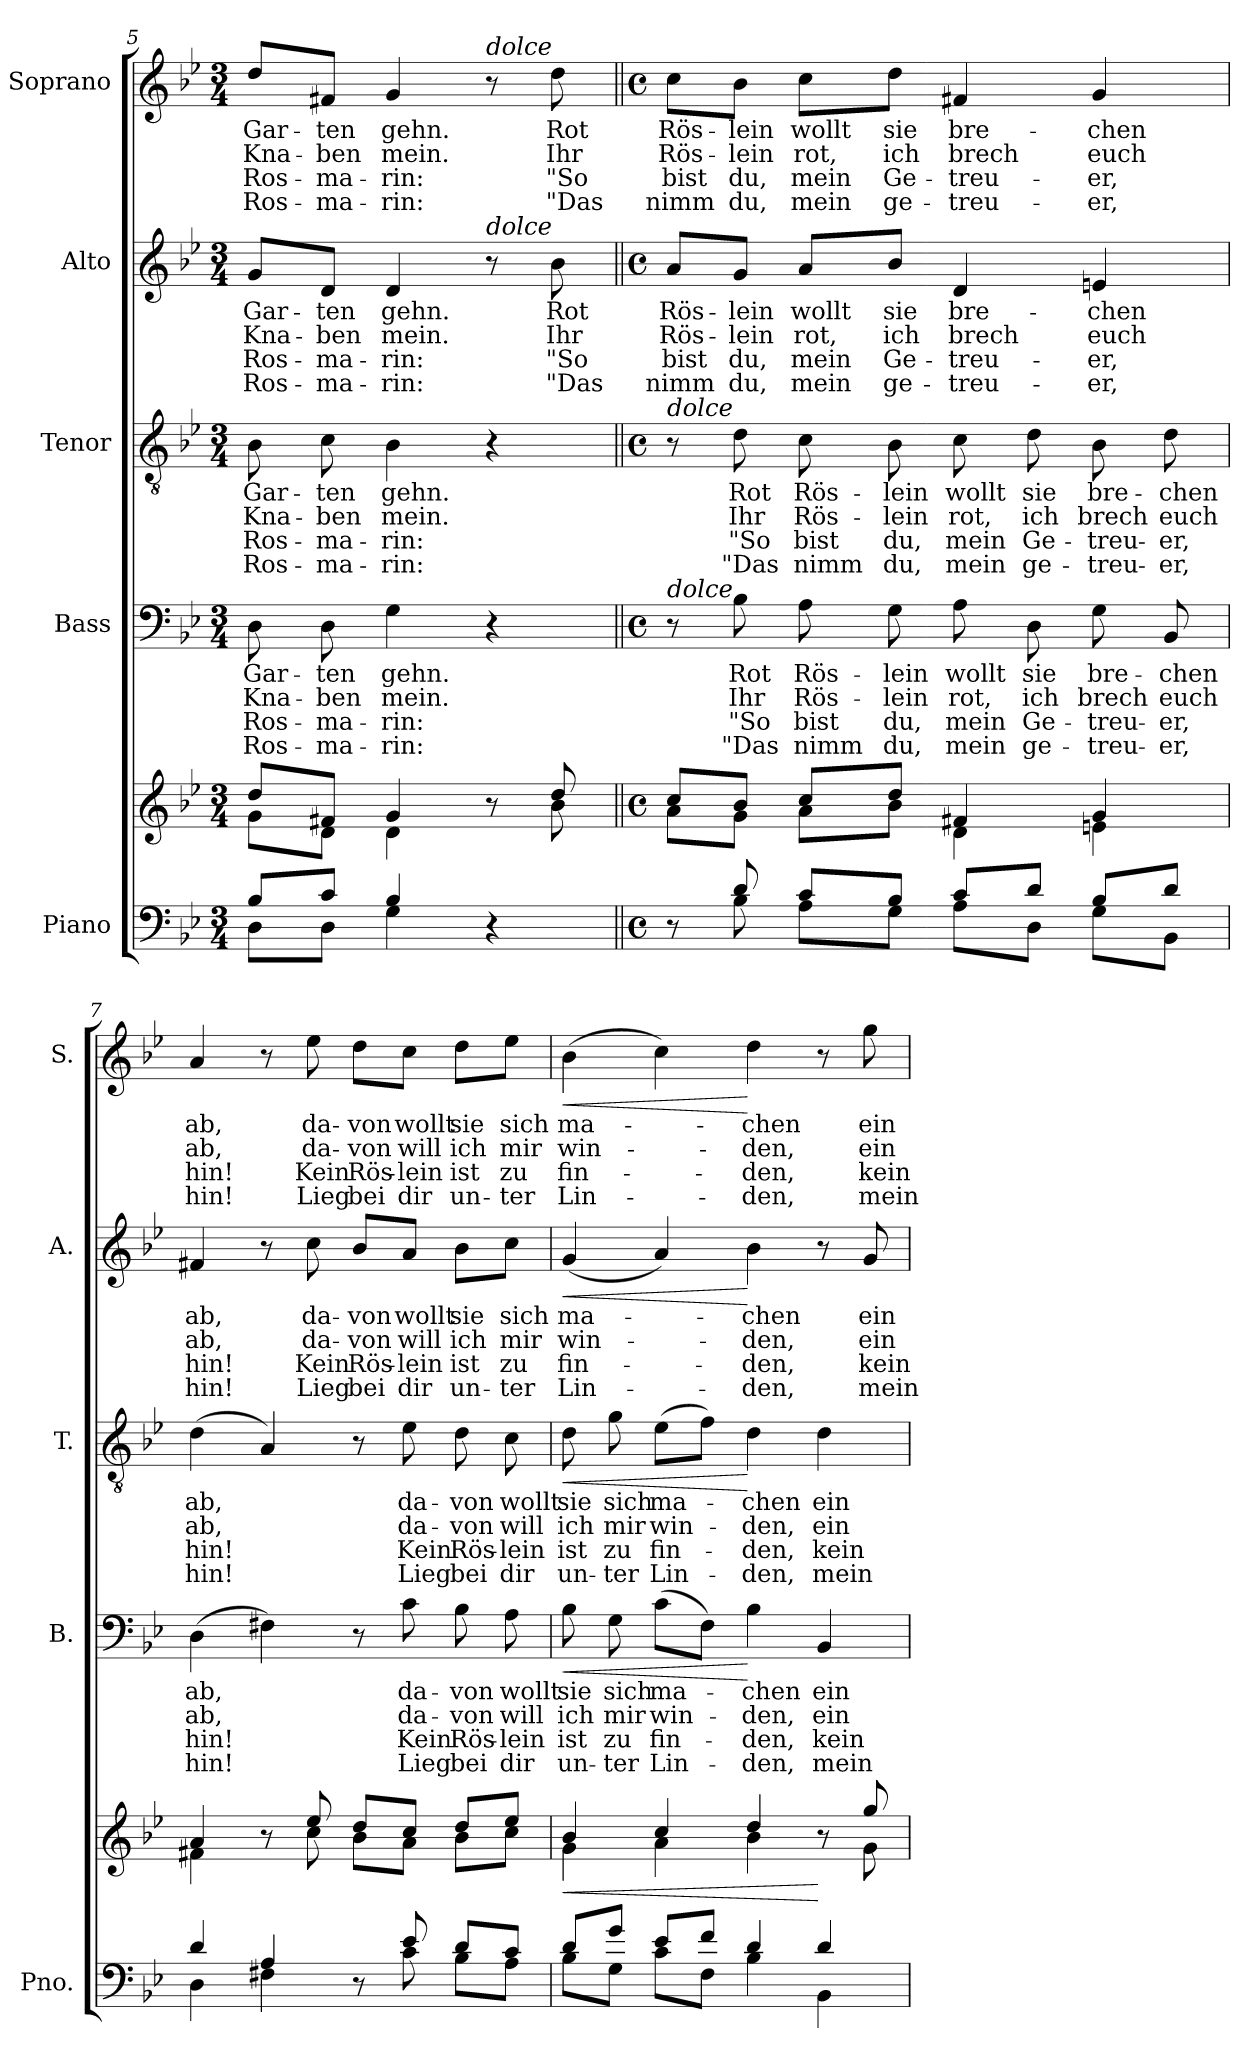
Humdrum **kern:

**kern	**kern	**dynam	**kern	**text	**text	**text	**text	**dynam	**kern	**text	**text	**text	**text	**dynam	**kern	**text	**text	**text	**text	**dynam	**kern	**text	**text	**text	**text	**dynam
*part5	*part5	*part5	*part4	*part4	*part4	*part4	*part4	*part4	*part3	*part3	*part3	*part3	*part3	*part3	*part2	*part2	*part2	*part2	*part2	*part2	*part1	*part1	*part1	*part1	*part1	*part1
*staff6	*staff5	*staff5/6	*staff4	*staff4	*staff4	*staff4	*staff4	*staff4	*staff3	*staff3	*staff3	*staff3	*staff3	*staff3	*staff2	*staff2	*staff2	*staff2	*staff2	*staff2	*staff1	*staff1	*staff1	*staff1	*staff1	*staff1
*I"Piano	*	*	*I"Bass	*	*	*	*	*	*I"Tenor	*	*	*	*	*	*I"Alto	*	*	*	*	*	*I"Soprano	*	*	*	*	*
*I'Pno.	*	*	*I'B.	*	*	*	*	*	*I'T.	*	*	*	*	*	*I'A.	*	*	*	*	*	*I'S.	*	*	*	*	*
!!LO:LB:g=z
*clefF4	*clefG2	*	*clefF4	*	*	*	*	*	*clefGv2	*	*	*	*	*	*clefG2	*	*	*	*	*	*clefG2	*	*	*	*	*
*k[b-e-]	*k[b-e-]	*	*k[b-e-]	*	*	*	*	*	*k[b-e-]	*	*	*	*	*	*k[b-e-]	*	*	*	*	*	*k[b-e-]	*	*	*	*	*
*g:	*g:	*	*g:	*	*	*	*	*	*g:	*	*	*	*	*	*g:	*	*	*	*	*	*g:	*	*	*	*	*
*M3/4	*M3/4	*	*M3/4	*	*	*	*	*	*M3/4	*	*	*	*	*	*M3/4	*	*	*	*	*	*M3/4	*	*	*	*	*
=5	=5	=5	=5	=5	=5	=5	=5	=5	=5	=5	=5	=5	=5	=5	=5	=5	=5	=5	=5	=5	=5	=5	=5	=5	=5	=5
*^	*^	*	*	*	*	*	*	*	*	*	*	*	*	*	*	*	*	*	*	*	*	*	*	*	*	*
!	!	!	!	!	!	!LO:LY:b	!LO:LY:b	!LO:LY:b	!LO:LY:b	!	!	!LO:LY:b	!LO:LY:b	!LO:LY:b	!LO:LY:b	!	!	!LO:LY:b	!LO:LY:b	!LO:LY:b	!LO:LY:b	!	!	!LO:LY:b	!LO:LY:b	!LO:LY:b	!LO:LY:b	!
8B-/L	8D\L	8dd/L	8g\L	.	8D\	Gar-	Kna-	Ros-	Ros-	.	8B-\	Gar-	Kna-	Ros-	Ros-	.	8g/L	Gar-	Kna-	Ros-	Ros-	.	8dd/L	Gar-	Kna-	Ros-	Ros-	.
!	!	!	!	!	!	!LO:LY:b	!LO:LY:b	!LO:LY:b	!LO:LY:b	!	!	!LO:LY:b	!LO:LY:b	!LO:LY:b	!LO:LY:b	!	!	!LO:LY:b	!LO:LY:b	!LO:LY:b	!LO:LY:b	!	!	!LO:LY:b	!LO:LY:b	!LO:LY:b	!LO:LY:b	!
8c/J	8D\J	8f#X/J	8d\J	.	8D\	-ten	-ben	-ma-	-ma-	.	8c\	-ten	-ben	-ma-	-ma-	.	8d/J	-ten	-ben	-ma-	-ma-	.	8f#X/J	-ten	-ben	-ma-	-ma-	.
!	!	!	!	!	!	!LO:LY:b	!LO:LY:b	!LO:LY:b	!LO:LY:b	!	!	!LO:LY:b	!LO:LY:b	!LO:LY:b	!LO:LY:b	!	!	!LO:LY:b	!LO:LY:b	!LO:LY:b	!LO:LY:b	!	!	!LO:LY:b	!LO:LY:b	!LO:LY:b	!LO:LY:b	!
4B-/	4G\	4g/	4d\	.	4G\	gehn.	mein.	-rin:	-rin:	.	4B-\	gehn.	mein.	-rin:	-rin:	.	4d/	gehn.	mein.	-rin:	-rin:	.	4g/	gehn.	mein.	-rin:	-rin:	.
!	!	!	!	!	!	!	!	!	!	!	!	!	!	!	!	!	!	!	!	!	!	!	!LO:TX:a:i:t=dolce	!	!	!	!	!
!	!	!	!	!	!	!	!	!	!	!	!	!	!	!	!	!	!LO:TX:a:i:t=dolce	!	!	!	!	!	!	!	!	!	!	!
4r	4ryy	8r	8ryy	.	4r	.	.	.	.	.	4r	.	.	.	.	.	8r	.	.	.	.	.	8r	.	.	.	.	.
!	!	!	!	!	!	!	!	!	!	!	!	!	!	!	!	!	!	!LO:LY:b	!LO:LY:b	!LO:LY:b	!LO:LY:b	!	!	!LO:LY:b	!LO:LY:b	!LO:LY:b	!LO:LY:b	!
.	.	8dd/	8b-\	.	.	.	.	.	.	.	.	.	.	.	.	.	8b-\	Rot	Ihr	"So	"Das	.	8dd\	Rot	Ihr	"So	"Das	.
=6||	=6||	=6||	=6||	=6||	=6||	=6||	=6||	=6||	=6||	=6||	=6||	=6||	=6||	=6||	=6||	=6||	=6||	=6||	=6||	=6||	=6||	=6||	=6||	=6||	=6||	=6||	=6||	=6||
*M4/4	*	*M4/4	*	*	*M4/4	*	*	*	*	*	*M4/4	*	*	*	*	*	*M4/4	*	*	*	*	*	*M4/4	*	*	*	*	*
*met(c)	*	*met(c)	*	*	*met(c)	*	*	*	*	*	*met(c)	*	*	*	*	*	*met(c)	*	*	*	*	*	*met(c)	*	*	*	*	*
!	!	!	!	!	!	!	!	!	!	!	!LO:TX:a:i:t=dolce	!	!	!	!	!	!	!	!	!	!	!	!	!	!	!	!	!
!	!	!	!	!	!LO:TX:a:i:t=dolce	!	!	!	!	!	!	!	!	!	!	!	!	!	!	!	!	!	!	!	!	!	!	!
!	!	!	!	!	!	!	!	!	!	!	!	!	!	!	!	!	!	!LO:LY:b	!LO:LY:b	!LO:LY:b	!LO:LY:b	!	!	!LO:LY:b	!LO:LY:b	!LO:LY:b	!LO:LY:b	!
8r	8ryy	8cc/L	8a\L	.	8r	.	.	.	.	.	8r	.	.	.	.	.	8a/L	Rös-	Rös-	bist	nimm	.	8cc\L	Rös-	Rös-	bist	nimm	.
!	!	!	!	!	!	!LO:LY:b	!LO:LY:b	!LO:LY:b	!LO:LY:b	!	!	!LO:LY:b	!LO:LY:b	!LO:LY:b	!LO:LY:b	!	!	!LO:LY:b	!LO:LY:b	!LO:LY:b	!LO:LY:b	!	!	!LO:LY:b	!LO:LY:b	!LO:LY:b	!LO:LY:b	!
8d/	8B-\	8b-/J	8g\J	.	8B-\	Rot	Ihr	"So	"Das	.	8d\	Rot	Ihr	"So	"Das	.	8g/J	-lein	-lein	du,	du,	.	8b-\J	-lein	-lein	du,	du,	.
!	!	!	!	!	!	!LO:LY:b	!LO:LY:b	!LO:LY:b	!LO:LY:b	!	!	!LO:LY:b	!LO:LY:b	!LO:LY:b	!LO:LY:b	!	!	!LO:LY:b	!LO:LY:b	!LO:LY:b	!LO:LY:b	!	!	!LO:LY:b	!LO:LY:b	!LO:LY:b	!LO:LY:b	!
8c/L	8A\L	8cc/L	8a\L	.	8A\	Rös-	Rös-	bist	nimm	.	8c\	Rös-	Rös-	bist	nimm	.	8a/L	wollt	rot,	mein	mein	.	8cc\L	wollt	rot,	mein	mein	.
!	!	!	!	!	!	!LO:LY:b	!LO:LY:b	!LO:LY:b	!LO:LY:b	!	!	!LO:LY:b	!LO:LY:b	!LO:LY:b	!LO:LY:b	!	!	!LO:LY:b	!LO:LY:b	!LO:LY:b	!LO:LY:b	!	!	!LO:LY:b	!LO:LY:b	!LO:LY:b	!LO:LY:b	!
8B-/J	8G\J	8dd/J	8b-\J	.	8G\	-lein	-lein	du,	du,	.	8B-\	-lein	-lein	du,	du,	.	8b-/J	sie	ich	Ge-	ge-	.	8dd\J	sie	ich	Ge-	ge-	.
!	!	!	!	!	!	!LO:LY:b	!LO:LY:b	!LO:LY:b	!LO:LY:b	!	!	!LO:LY:b	!LO:LY:b	!LO:LY:b	!LO:LY:b	!	!	!LO:LY:b	!LO:LY:b	!LO:LY:b	!LO:LY:b	!	!	!LO:LY:b	!LO:LY:b	!LO:LY:b	!LO:LY:b	!
8c/L	8A\L	4f#X/	4d\	.	8A\	wollt	rot,	mein	mein	.	8c\	wollt	rot,	mein	mein	.	4d/	bre-	brech	-treu-	-treu-	.	4f#X/	bre-	brech	-treu-	-treu-	.
!	!	!	!	!	!	!LO:LY:b	!LO:LY:b	!LO:LY:b	!LO:LY:b	!	!	!LO:LY:b	!LO:LY:b	!LO:LY:b	!LO:LY:b	!	!	!	!	!	!	!	!	!	!	!	!	!
8d/J	8D\J	.	.	.	8D\	sie	ich	Ge-	ge-	.	8d\	sie	ich	Ge-	ge-	.	.	.	.	.	.	.	.	.	.	.	.	.
!	!	!	!	!	!	!LO:LY:b	!LO:LY:b	!LO:LY:b	!LO:LY:b	!	!	!LO:LY:b	!LO:LY:b	!LO:LY:b	!LO:LY:b	!	!	!LO:LY:b	!LO:LY:b	!LO:LY:b	!LO:LY:b	!	!	!LO:LY:b	!LO:LY:b	!LO:LY:b	!LO:LY:b	!
8B-/L	8G\L	4g/	4en\	.	8G\	bre-	brech	-treu-	-treu-	.	8B-\	bre-	brech	-treu-	-treu-	.	4en/	-chen	euch	-er,	-er,	.	4g/	-chen	euch	-er,	-er,	.
!	!	!	!	!	!	!LO:LY:b	!LO:LY:b	!LO:LY:b	!LO:LY:b	!	!	!LO:LY:b	!LO:LY:b	!LO:LY:b	!LO:LY:b	!	!	!	!	!	!	!	!	!	!	!	!	!
8d/J	8BB-\J	.	.	.	8BB-/	-chen	euch	-er,	-er,	.	8d\	-chen	euch	-er,	-er,	.	.	.	.	.	.	.	.	.	.	.	.	.
=7	=7	=7	=7	=7	=7	=7	=7	=7	=7	=7	=7	=7	=7	=7	=7	=7	=7	=7	=7	=7	=7	=7	=7	=7	=7	=7	=7	=7
!	!	!	!	!	!	!LO:LY:b	!LO:LY:b	!LO:LY:b	!LO:LY:b	!	!	!LO:LY:b	!LO:LY:b	!LO:LY:b	!LO:LY:b	!	!	!LO:LY:b	!LO:LY:b	!LO:LY:b	!LO:LY:b	!	!	!LO:LY:b	!LO:LY:b	!LO:LY:b	!LO:LY:b	!
4d/	4D\	4a/	4f#X\	.	(>4D\	ab,	ab,	hin!	hin!	.	(>4d\	ab,	ab,	hin!	hin!	.	4f#X/	ab,	ab,	hin!	hin!	.	4a/	ab,	ab,	hin!	hin!	.
4A/	4F#X\	8r	8ryy	.	4F#X\)	.	.	.	.	.	4A/)	.	.	.	.	.	8r	.	.	.	.	.	8r	.	.	.	.	.
!	!	!	!	!	!	!	!	!	!	!	!	!	!	!	!	!	!	!LO:LY:b	!LO:LY:b	!LO:LY:b	!LO:LY:b	!	!	!LO:LY:b	!LO:LY:b	!LO:LY:b	!LO:LY:b	!
.	.	8ee-/	8cc\	.	.	.	.	.	.	.	.	.	.	.	.	.	8cc\	da-	da-	Kein	Lieg	.	8ee-\	da-	da-	Kein	Lieg	.
!	!	!	!	!	!	!	!	!	!	!	!	!	!	!	!	!	!	!LO:LY:b	!LO:LY:b	!LO:LY:b	!LO:LY:b	!	!	!LO:LY:b	!LO:LY:b	!LO:LY:b	!LO:LY:b	!
8r	8ryy	8dd/L	8b-\L	.	8r	.	.	.	.	.	8r	.	.	.	.	.	8b-/L	-von	-von	Rös-	bei	.	8dd\L	-von	-von	Rös-	bei	.
!	!	!	!	!	!	!LO:LY:b	!LO:LY:b	!LO:LY:b	!LO:LY:b	!	!	!LO:LY:b	!LO:LY:b	!LO:LY:b	!LO:LY:b	!	!	!LO:LY:b	!LO:LY:b	!LO:LY:b	!LO:LY:b	!	!	!LO:LY:b	!LO:LY:b	!LO:LY:b	!LO:LY:b	!
8e-/	8c\	8cc/J	8a\J	.	8c\	da-	da-	Kein	Lieg	.	8e-\	da-	da-	Kein	Lieg	.	8a/J	wollt	will	-lein	dir	.	8cc\J	wollt	will	-lein	dir	.
!	!	!	!	!	!	!LO:LY:b	!LO:LY:b	!LO:LY:b	!LO:LY:b	!	!	!LO:LY:b	!LO:LY:b	!LO:LY:b	!LO:LY:b	!	!	!LO:LY:b	!LO:LY:b	!LO:LY:b	!LO:LY:b	!	!	!LO:LY:b	!LO:LY:b	!LO:LY:b	!LO:LY:b	!
8d/L	8B-\L	8dd/L	8b-\L	.	8B-\	-von	-von	Rös-	bei	.	8d\	-von	-von	Rös-	bei	.	8b-\L	sie	ich	ist	un-	.	8dd\L	sie	ich	ist	un-	.
!	!	!	!	!	!	!LO:LY:b	!LO:LY:b	!LO:LY:b	!LO:LY:b	!	!	!LO:LY:b	!LO:LY:b	!LO:LY:b	!LO:LY:b	!	!	!LO:LY:b	!LO:LY:b	!LO:LY:b	!LO:LY:b	!	!	!LO:LY:b	!LO:LY:b	!LO:LY:b	!LO:LY:b	!
8c/J	8A\J	8ee-/J	8cc\J	.	8A\	wollt	will	-lein	dir	.	8c\	wollt	will	-lein	dir	.	8cc\J	sich	mir	zu	-ter	.	8ee-\J	sich	mir	zu	-ter	.
!!LO:PB:g=z
=8	=8	=8	=8	=8	=8	=8	=8	=8	=8	=8	=8	=8	=8	=8	=8	=8	=8	=8	=8	=8	=8	=8	=8	=8	=8	=8	=8	=8
!	!	!	!	!LO:HP:b	!	!LO:LY:b	!LO:LY:b	!LO:LY:b	!LO:LY:b	!LO:HP:b	!	!LO:LY:b	!LO:LY:b	!LO:LY:b	!LO:LY:b	!LO:HP:b	!	!LO:LY:b	!LO:LY:b	!LO:LY:b	!LO:LY:b	!LO:HP:b	!	!LO:LY:b	!LO:LY:b	!LO:LY:b	!LO:LY:b	!LO:HP:b
8d/L	8B-\L	4b-/	4g\	<	8B-\	sie	ich	ist	un-	<	8d\	sie	ich	ist	un-	<	(<4g/	ma-	win-	fin-	Lin-	<	(>4b-\	ma-	win-	fin-	Lin-	<
!	!	!	!	!	!	!LO:LY:b	!LO:LY:b	!LO:LY:b	!LO:LY:b	!	!	!LO:LY:b	!LO:LY:b	!LO:LY:b	!LO:LY:b	!	!	!	!	!	!	!	!	!	!	!	!	!
8g/J	8G\J	.	.	.	8G\	sich	mir	zu	-ter	.	8g\	sich	mir	zu	-ter	.	.	.	.	.	.	.	.	.	.	.	.	.
!	!	!	!	!	!	!LO:LY:b	!LO:LY:b	!LO:LY:b	!LO:LY:b	!	!	!LO:LY:b	!LO:LY:b	!LO:LY:b	!LO:LY:b	!	!	!	!	!	!	!	!	!	!	!	!	!
8e-/L	8c\L	4cc/	4a\	.	(>8c\L	ma-	win-	fin-	Lin-	.	(>8e-\L	ma-	win-	fin-	Lin-	.	4a/)	.	.	.	.	.	4cc\)	.	.	.	.	.
8f/J	8F\J	.	.	.	8F\J)	.	.	.	.	.	8f\J)	.	.	.	.	.	.	.	.	.	.	.	.	.	.	.	.	.
!	!	!	!	!	!	!LO:LY:b	!LO:LY:b	!LO:LY:b	!LO:LY:b	!	!	!LO:LY:b	!LO:LY:b	!LO:LY:b	!LO:LY:b	!	!	!LO:LY:b	!LO:LY:b	!LO:LY:b	!LO:LY:b	!	!	!LO:LY:b	!LO:LY:b	!LO:LY:b	!LO:LY:b	!
4d/	4B-\	4dd/	4b-\	.	4B-\	-chen	-den,	-den,	-den,	[	4d\	-chen	-den,	-den,	-den,	[	4b-\	-chen	-den,	-den,	-den,	[	4dd\	-chen	-den,	-den,	-den,	[
!	!	!	!	!	!	!LO:LY:b	!LO:LY:b	!LO:LY:b	!LO:LY:b	!	!	!LO:LY:b	!LO:LY:b	!LO:LY:b	!LO:LY:b	!	!	!	!	!	!	!	!	!	!	!	!	!
4d/	4BB-\	8r	8ryy	[	4BB-/	ein	ein	kein	mein	.	4d\	ein	ein	kein	mein	.	8r	.	.	.	.	.	8r	.	.	.	.	.
!	!	!	!	!	!	!	!	!	!	!	!	!	!	!	!	!	!	!LO:LY:b	!LO:LY:b	!LO:LY:b	!LO:LY:b	!	!	!LO:LY:b	!LO:LY:b	!LO:LY:b	!LO:LY:b	!
.	.	8gg/	8g\	.	.	.	.	.	.	.	.	.	.	.	.	.	8g/	ein	ein	kein	mein	.	8gg\	ein	ein	kein	mein	.
*v	*v	*	*	*	*	*	*	*	*	*	*	*	*	*	*	*	*	*	*	*	*	*	*	*	*	*	*	*
*	*v	*v	*	*	*	*	*	*	*	*	*	*	*	*	*	*	*	*	*	*	*	*	*	*	*	*	*
=	=	=	=	=	=	=	=	=	=	=	=	=	=	=	=	=	=	=	=	=	=	=	=	=	=	=
*-	*-	*-	*-	*-	*-	*-	*-	*-	*-	*-	*-	*-	*-	*-	*-	*-	*-	*-	*-	*-	*-	*-	*-	*-	*-	*-
